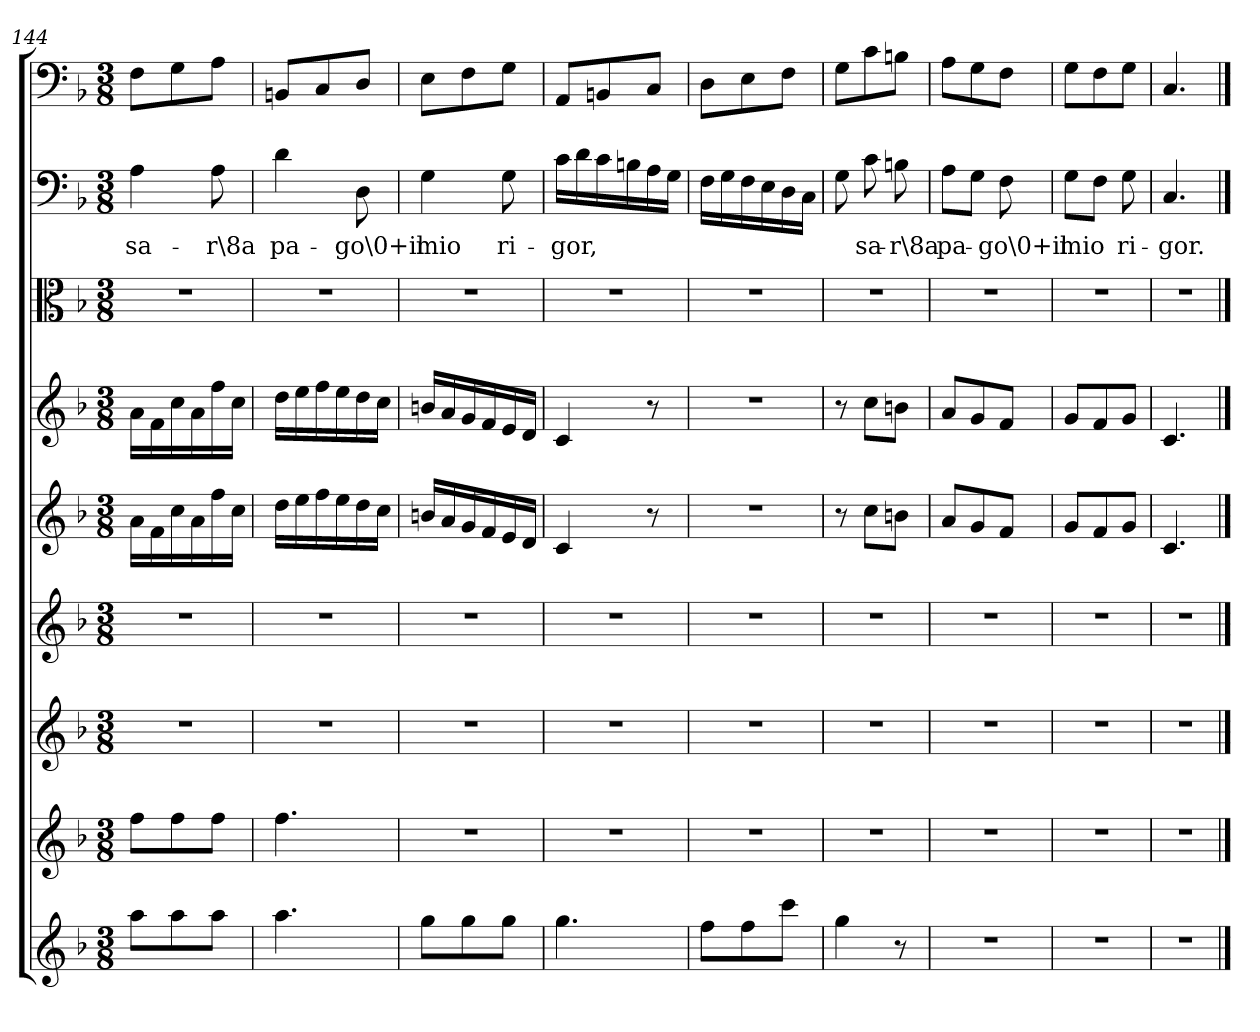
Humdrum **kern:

**kern	**kern	**kern	**kern	**kern	**kern	**kern	**kern	**text	**kern
*part9	*part8	*part7	*part6	*part5	*part4	*part3	*part2	*part2	*part1
*staff9	*staff8	*staff7	*staff6	*staff5	*staff4	*staff3	*staff2	*staff2	*staff1
*clefG2	*clefG2	*clefG2	*clefG2	*clefG2	*clefG2	*clefC3	*clefF4	*	*clefF4
*k[b-]	*k[b-]	*k[b-]	*k[b-]	*k[b-]	*k[b-]	*k[b-]	*k[b-]	*	*k[b-]
*F:	*F:	*F:	*F:	*F:	*F:	*F:	*F:	*	*F:
*M3/8	*M3/8	*M3/8	*M3/8	*M3/8	*M3/8	*M3/8	*M3/8	*	*M3/8
=144	=144	=144	=144	=144	=144	=144	=144	=144	=144
8aa\L	8ff\L	4.r	4.r	16a\LL	16a\LL	4.r	4A\	sa-	8F\L
.	.	.	.	16f\	16f\	.	.	.	.
8aa\	8ff\	.	.	16cc\	16cc\	.	.	.	8G\
.	.	.	.	16a\	16a\	.	.	.	.
8aa\J	8ff\J	.	.	16ff\	16ff\	.	8A\	-r\8a	8A\J
.	.	.	.	16cc\JJ	16cc\JJ	.	.	.	.
=145	=145	=145	=145	=145	=145	=145	=145	=145	=145
4.aa\	4.ff\	4.r	4.r	16dd\LL	16dd\LL	4.r	4d\	pa-	8BBn/L
.	.	.	.	16ee\	16ee\	.	.	.	.
.	.	.	.	16ff\	16ff\	.	.	.	8C/
.	.	.	.	16ee\	16ee\	.	.	.	.
.	.	.	.	16dd\	16dd\	.	8D\	-go\0+il	8D/J
.	.	.	.	16cc\JJ	16cc\JJ	.	.	.	.
=146	=146	=146	=146	=146	=146	=146	=146	=146	=146
8gg\L	4.r	4.r	4.r	16bn/LL	16bn/LL	4.r	4G\	mio	8E\L
.	.	.	.	16a/	16a/	.	.	.	.
8gg\	.	.	.	16g/	16g/	.	.	.	8F\
.	.	.	.	16f/	16f/	.	.	.	.
8gg\J	.	.	.	16e/	16e/	.	8G\	ri-	8G\J
.	.	.	.	16d/JJ	16d/JJ	.	.	.	.
=147	=147	=147	=147	=147	=147	=147	=147	=147	=147
4.gg\	4.r	4.r	4.r	4c/	4c/	4.r	16c\LL	-gor,	8AA/L
.	.	.	.	.	.	.	16d\	.	.
.	.	.	.	.	.	.	16c\	.	8BBn/
.	.	.	.	.	.	.	16Bn\	.	.
.	.	.	.	8r	8r	.	16A\	.	8C/J
.	.	.	.	.	.	.	16G\JJ	.	.
=148	=148	=148	=148	=148	=148	=148	=148	=148	=148
8ff\L	4.r	4.r	4.r	4.r	4.r	4.r	16F\LL	.	8D\L
.	.	.	.	.	.	.	16G\	.	.
8ff\	.	.	.	.	.	.	16F\	.	8E\
.	.	.	.	.	.	.	16E\	.	.
8ccc\J	.	.	.	.	.	.	16D\	.	8F\J
.	.	.	.	.	.	.	16C\JJ	.	.
=149	=149	=149	=149	=149	=149	=149	=149	=149	=149
4gg\	4.r	4.r	4.r	8r	8r	4.r	8G\	.	8G\L
.	.	.	.	8cc\L	8cc\L	.	8c\	sa-	8c\
8r	.	.	.	8bn\J	8bn\J	.	8Bn\	-r\8a	8Bn\J
=150	=150	=150	=150	=150	=150	=150	=150	=150	=150
4.r	4.r	4.r	4.r	8a/L	8a/L	4.r	8A\L	pa-	8A\L
.	.	.	.	8g/	8g/	.	8G\J	.	8G\
.	.	.	.	8f/J	8f/J	.	8F\	-go\0+il	8F\J
=151	=151	=151	=151	=151	=151	=151	=151	=151	=151
4.r	4.r	4.r	4.r	8g/L	8g/L	4.r	8G\L	mio	8G\L
.	.	.	.	8f/	8f/	.	8F\J	.	8F\
.	.	.	.	8g/J	8g/J	.	8G\	ri-	8G\J
=152	=152	=152	=152	=152	=152	=152	=152	=152	=152
4.r	4.r	4.r	4.r	4.c/	4.c/	4.r	4.C/	-gor.	4.C/
==	==	==	==	==	==	==	==	==	==
*-	*-	*-	*-	*-	*-	*-	*-	*-	*-
